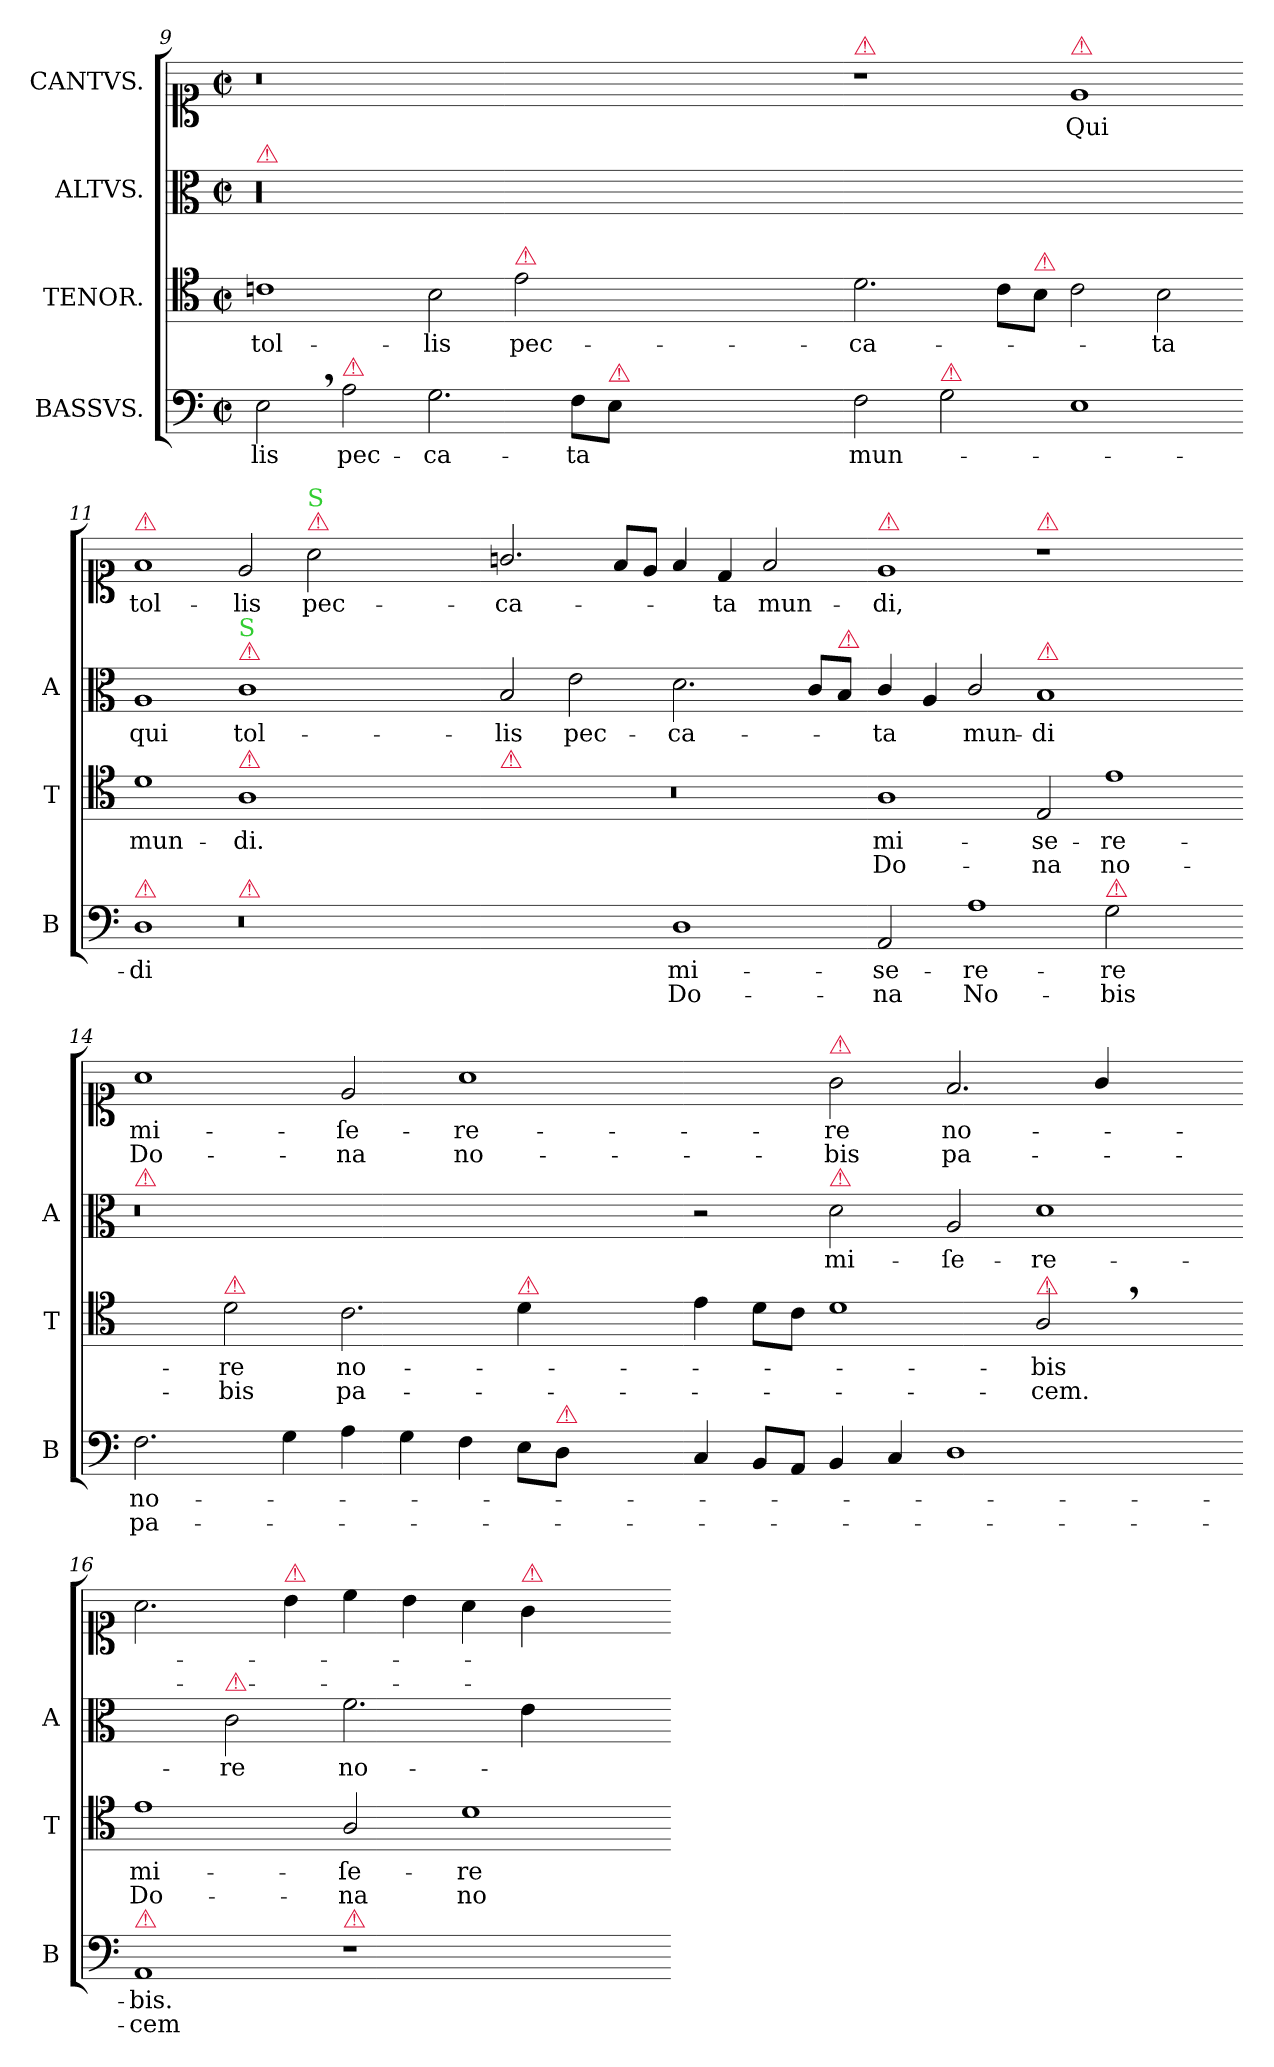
**kern	**text	**text	**kern	**text	**text	**kern	**text	**kern	**text	**text
*part4	*part4	*part4	*part3	*part3	*part3	*part2	*part2	*part1	*part1	*part1
*staff4	*staff4	*staff4	*staff3	*staff3	*staff3	*staff2	*staff2	*staff1	*staff1	*staff1
*I"BASSVS.	*	*	*I"TENOR.	*	*	*I"ALTVS.	*	*I"CANTVS.	*	*
*I'B	*	*	*I'T	*	*	*I'A	*	*	*	*
*clefF4	*	*	*clefC4	*	*	*clefC3	*	*clefC1	*	*
*k[]	*	*	*k[]	*	*	*k[]	*	*k[]	*	*
*M2/1	*	*	*M2/1	*	*	*M2/1	*	*M2/1	*	*
*met(c|)	*	*	*met(c|)	*	*	*met(c|)	*	*met(c|)	*	*
=9	=9	=9	=9	=9	=9	=9	=9	=9	=9	=9
!	!	!	!	!	!	!LO:TX:a:color=crimson:t=⚠	!	!	!	!
2E,<\	-lis	.	1cn\	tol-	.	00r	.	0r	.	.
!LO:TX:a:color=crimson:t=⚠	!	!	!	!	!	!	!	!	!	!
2A\	pec-	.	.	.	.	.	.	.	.	.
2.G\	-ca-	.	2B\	-lis	.	.	.	.	.	.
!	!	!	!LO:TX:a:color=crimson:t=⚠	!	!	!	!	!	!	!
.	.	.	2e\	pec-	.	.	.	.	.	.
8F\L	-ta	.	.	.	.	.	.	.	.	.
!LO:TX:a:color=crimson:t=⚠	!	!	!	!	!	!	!	!	!	!
8E\J	.	.	.	.	.	.	.	.	.	.
0ryy	.	.	0ryy	.	.	.	.	0ryy	.	.
=10-	=10-	=10-	=10-	=10-	=10-	=10-	=10-	=10-	=10-	=10-
!	!	!	!	!	!	!	!	!LO:TX:a:color=crimson:t=⚠	!	!
2F\	mun-	.	2.d\	-ca-	.	0ryy	.	1r	.	.
!LO:TX:a:color=crimson:t=⚠	!	!	!	!	!	!	!	!	!	!
2G\	.	.	.	.	.	.	.	.	.	.
.	.	.	8c\L	.	.	.	.	.	.	.
!	!	!	!LO:TX:a:color=crimson:t=⚠	!	!	!	!	!	!	!
.	.	.	8B\J	.	.	.	.	.	.	.
!	!	!	!	!	!	!	!	!LO:TX:a:color=crimson:t=⚠	!	!
1E\	.	.	2c\	.	.	.	.	1e/	Qui	.
.	.	.	2B\	-ta	.	.	.	.	.	.
=11-	=11-	=11-	=11-	=11-	=11-	=11-	=11-	=11-	=11-	=11-
!	!	!	!	!	!	!	!	!LO:TX:a:color=crimson:t=⚠	!	!
!LO:TX:a:color=crimson:t=⚠	!	!	!	!	!	!	!	!	!	!
1D\	-di	.	1d\	mun-	.	1A/	qui	1f/	tol-	.
!	!	!	!	!	!	!LO:TX:a:color=crimson:t=⚠	!	!	!	!
!	!	!	!	!	!	!LO:TX:a:color=limegreen:t=S	!	!	!	!
!	!	!	!LO:TX:a:color=crimson:t=⚠	!	!	!	!	!	!	!
!LO:TX:a:color=crimson:t=⚠	!	!	!	!	!	!	!	!	!	!
0r	.	.	1A\	-di.	.	1c\	tol-	2e/	-lis	.
!	!	!	!	!	!	!	!	!LO:TX:a:color=crimson:t=⚠	!	!
!	!	!	!	!	!	!	!	!LO:TX:a:color=limegreen:t=S	!	!
.	.	.	.	.	.	.	.	2a\	pec-	.
.	.	.	1ryy	.	.	1ryy	.	1ryy	.	.
=12-	=12-	=12-	=12-	=12-	=12-	=12-	=12-	=12-	=12-	=12-
!	!	!	!LO:TX:a:color=crimson:t=⚠	!	!	!	!	!	!	!
1ryy	.	.	0r	.	.	2B/	-lis	2.gn/	-ca-	.
.	.	.	.	.	.	2e\	pec-	.	.	.
.	.	.	.	.	.	.	.	8f/L	.	.
.	.	.	.	.	.	.	.	8e/J	.	.
1D\	mi-	Do-	.	.	.	2.d\	-ca-	4f/	.	.
.	.	.	.	.	.	.	.	4d/	-ta	.
.	.	.	.	.	.	.	.	2f/	mun-	.
.	.	.	.	.	.	8c/L	.	.	.	.
!	!	!	!	!	!	!LO:TX:a:color=crimson:t=⚠	!	!	!	!
.	.	.	.	.	.	8B/J	.	.	.	.
=13-	=13-	=13-	=13-	=13-	=13-	=13-	=13-	=13-	=13-	=13-
!	!	!	!	!	!	!	!	!LO:TX:a:color=crimson:t=⚠	!	!
2AA/	-se-	-na	1A\	mi-	Do-	4c/	-ta	1e/	-di,	.
.	.	.	.	.	.	4A/	.	.	.	.
1A\	-re-	No-	.	.	.	2c/	mun-	.	.	.
!	!	!	!	!	!	!	!	!LO:TX:a:color=crimson:t=⚠	!	!
!	!	!	!	!	!	!LO:TX:a:color=crimson:t=⚠	!	!	!	!
.	.	.	2E/	-se-	-na	1B/	-di	1r	.	.
!LO:TX:a:color=crimson:t=⚠	!	!	!	!	!	!	!	!	!	!
2G\	-re	-bis	1e\	-re-	no-	.	.	.	.	.
2ryy	.	.	.	.	.	2ryy	.	2ryy	.	.
=14-	=14-	=14-	=14-	=14-	=14-	=14-	=14-	=14-	=14-	=14-
!	!	!	!	!	!	!LO:TX:a:color=crimson:t=⚠	!	!	!	!
2.F\	no-	pa-	2ryy	.	.	0r	.	1a\	mi-	Do-
!	!	!	!LO:TX:a:color=crimson:t=⚠	!	!	!	!	!	!	!
.	.	.	2d\	-re	-bis	.	.	.	.	.
4G\	.	.	.	.	.	.	.	.	.	.
4A\	.	.	2.c\	no-	pa-	.	.	2e/	-ſe-	-na
4G\	.	.	.	.	.	.	.	.	.	.
4F\	.	.	.	.	.	.	.	1a\	-re-	no-
!	!	!	!LO:TX:a:color=crimson:t=⚠	!	!	!	!	!	!	!
8E\L	.	.	4d\	.	.	.	.	.	.	.
!LO:TX:a:color=crimson:t=⚠	!	!	!	!	!	!	!	!	!	!
8D\J	.	.	.	.	.	.	.	.	.	.
2ryy	.	.	2ryy	.	.	2ryy	.	.	.	.
=15-	=15-	=15-	=15-	=15-	=15-	=15-	=15-	=15-	=15-	=15-
4C/	.	.	4e\	.	.	2r	.	2ryy	.	.
8BB/L	.	.	8d\L	.	.	.	.	.	.	.
8AA/J	.	.	8c\J	.	.	.	.	.	.	.
!	!	!	!	!	!	!	!	!LO:TX:a:color=crimson:t=⚠	!	!
!	!	!	!	!	!	!LO:TX:a:color=crimson:t=⚠	!	!	!	!
4BB/	.	.	1d\	.	.	2d\	mi-	2g\	-re	-bis
4C/	.	.	.	.	.	.	.	.	.	.
1D\	.	.	.	.	.	2A/	-ſe-	2.f/	no-	pa-
!	!	!	!LO:TX:a:color=crimson:t=⚠	!	!	!	!	!	!	!
.	.	.	2A,</	-bis	-cem.	1d\	-re-	.	.	.
.	.	.	.	.	.	.	.	4g/	.	.
2ryy	.	.	2ryy	.	.	.	.	2ryy	.	.
=16-	=16-	=16-	=16-	=16-	=16-	=16-	=16-	=16-	=16-	=16-
!LO:TX:a:color=crimson:t=⚠	!	!	!	!	!	!	!	!	!	!
1AA/	-bis.	-cem	1e\	mi-	Do-	2ryy	.	2.a\	.	.
!	!	!	!	!	!	!LO:TX:a:color=crimson:t=⚠	!	!	!	!
.	.	.	.	.	.	2c\	-re	.	.	.
!	!	!	!	!	!	!	!	!LO:TX:a:color=crimson:t=⚠	!	!
.	.	.	.	.	.	.	.	4b\	.	.
!LO:TX:a:color=crimson:t=⚠	!	!	!	!	!	!	!	!	!	!
1r	.	.	2A/	-ſe-	-na	2.f\	no-	4cc\	.	.
.	.	.	.	.	.	.	.	4b\	.	.
.	.	.	1d\	-re-	no-	.	.	4a\	.	.
!	!	!	!	!	!	!	!	!LO:TX:a:color=crimson:t=⚠	!	!
.	.	.	.	.	.	4e\	.	4g\	.	.
2ryy	.	.	.	.	.	2ryy	.	2ryy	.	.
=-	=-	=-	=-	=-	=-	=-	=-	=-	=-	=-
*-	*-	*-	*-	*-	*-	*-	*-	*-	*-	*-
